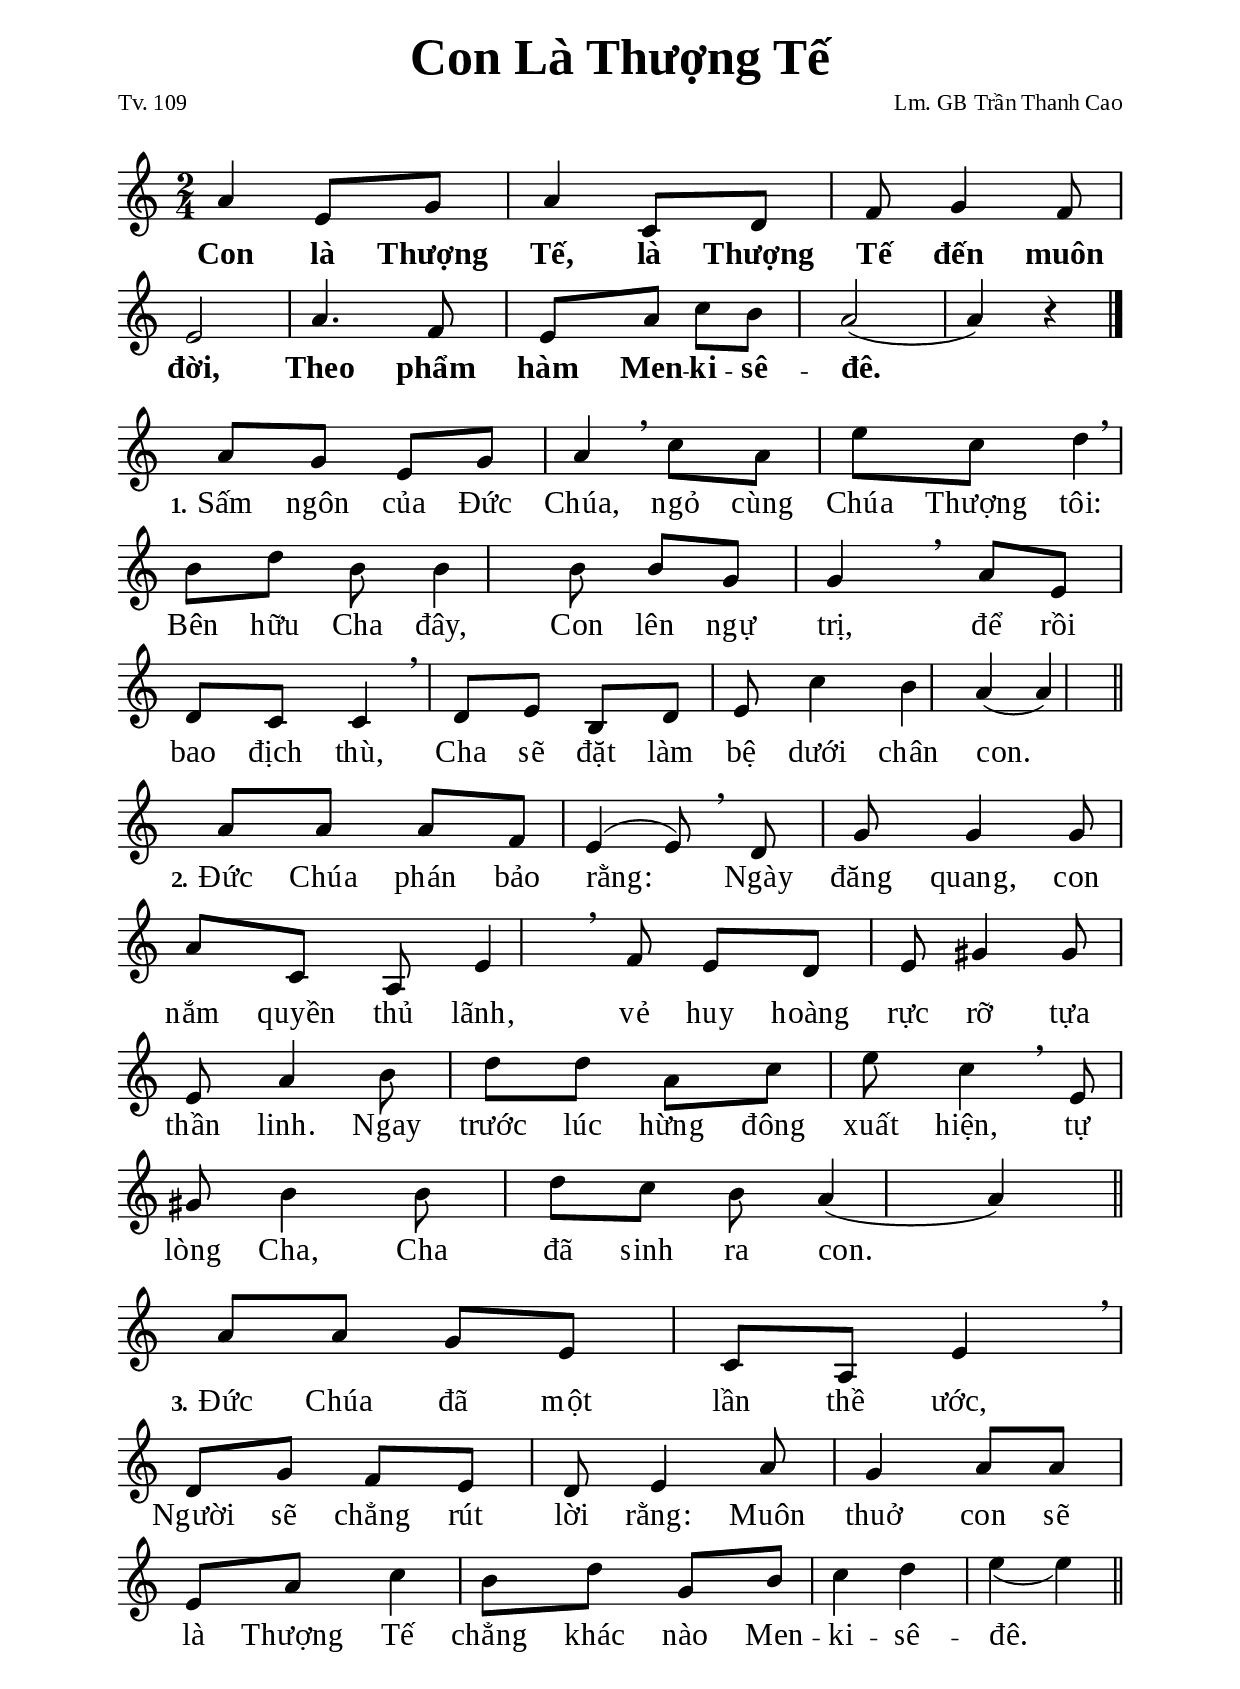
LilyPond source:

% Cài đặt chung
\version "2.20.0"
\include "english.ly"

\header {
  title = \markup { \fontsize #3 "Con Là Thượng Tế" }
  poet = "Tv. 109"
  composer = "Lm. GB Trần Thanh Cao"
  arranger = " "
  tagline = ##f
}


\paper {
  #(set-paper-size "a4")
  top-margin = 10\mm
  bottom-margin = 10\mm
  left-margin = 20\mm
  right-margin = 20\mm
  indent = #0
  #(define fonts
    (make-pango-font-tree
      "Liberation Serif"
      "Liberation Serif"
      "Liberation Serif"
      (/ 20 20)))
  page-count = #1
}

% Nhạc điệp khúc
nhacDiepKhuc= \relative c'' {

  a4 e8 g |
  a4 c,8 d |
  f g4 f8 |
  e2 |
  a4. f8 |
  e a c b |
  a2 ( |
  a4) r \bar "|."
}

% Nhạc phiên khúc
nhacPhienKhucMot = \relative c'' {

  a8 g e g a4 \breathe
  c8 a e' c d4 \breathe
  b8 d b b4 b8 b g g4 \breathe
  a8 e d c c4 \breathe
  d8 e b d e c'4 b a (a) \bar "||"
}

nhacPhienKhucHai = \relative c'' {

  a8 a a f e4 ^(e8) \breathe
  d g g4 g8 a c, a e'4 \breathe
  f8 e d e gs4 gs8 e a4
  b8 d d a c e c4 \breathe
  e,8 gs b4 b8 d c b a4 (a) \bar "||"
}

nhacPhienKhucBa = \relative c'' {
 
  a8 a g e c a e'4 \breathe
  d8 g f e d e4
  a8 g4 a8 a e a c4
  b8 d g, b c4 d e _(e) \bar "||"
}

% Lời điệp khúc
loiDiepKhuc = \lyricmode {
   Con là Thượng Tế, là Thượng Tế đến muôn đời,
  Theo phẩm hàm Men -- ki -- sê -- đê.
}

% Lời phiên khúc
loiPhienKhucMot = \lyricmode {
  \set stanza = #"1."
  Sấm ngôn của Đức Chúa, ngỏ cùng Chúa Thượng tôi:
  Bên hữu Cha đây, Con lên ngự trị,
  để rồi bao địch thù, Cha sẽ đặt làm bệ dưới chân con.
}

loiPhienKhucHai = \lyricmode {
  \set stanza = #"2."
  Đức Chúa phán bảo rằng:
  Ngày đăng quang, con nắm quyền thủ lãnh,
  vẻ huy hoàng rực rỡ tựa thần linh.
  Ngay trước lúc hừng đông xuất hiện,
  tự lòng Cha, Cha đã sinh ra con.
}

loiPhienKhucBa = \lyricmode {
  \set stanza = #"3."
  Đức Chúa đã một lần thề ước,
  Người sẽ chẳng rút lời rằng:
  Muôn thuở con sẽ là Thượng Tế
  chẳng khác nào Men -- ki -- sê -- đê.
}


% Dàn trang
\score {
  \new ChoirStaff <<
    \new Staff = diepKhuc \with {
        \consists "Merge_rests_engraver"
        \magnifyStaff #(magstep +1)
      }
      <<
      \new Voice = beSop {
        \key c \major \time 2/4 \stemNeutral \nhacDiepKhuc
      }
    >>
    \new Lyrics \lyricsto beSop \loiDiepKhuc
  >>
  \layout {
    \override Lyrics.LyricText.font-series = #'bold
    \override Lyrics.LyricText.font-size = #+3
    \override Lyrics.LyricSpace.minimum-distance = #4.0
    \override Score.BarNumber.break-visibility = ##(#f #f #f)
    \override Score.SpacingSpanner.uniform-stretching = ##t
  }
}

\score {
  \new ChoirStaff <<
    \new Staff = phienKhuc \with {
        \magnifyStaff #(magstep +1)
      }
      <<
      \new Voice = beSop {
        \key c \major \time 2/4 \nhacPhienKhucMot
      }
    >>
    \new Lyrics \lyricsto beSop \loiPhienKhucMot
  >>
  \layout {
    \override Staff.TimeSignature.transparent = ##t
    \override Lyrics.LyricText.font-size = #+3
    \override Lyrics.LyricSpace.minimum-distance = #3.0
    \override Score.BarNumber.break-visibility = ##(#f #f #f)
    \override Score.SpacingSpanner.uniform-stretching = ##t
    \set Score.barAlways = ##t
    \set Score.defaultBarType = ""
  } 
}

\score {
  \new ChoirStaff <<
    \new Staff = phienKhuc \with {
        \magnifyStaff #(magstep +1)
      }
      <<
      \new Voice = beSop {
        \key c \major \time 2/4 \nhacPhienKhucHai
      }
    >>
    \new Lyrics \lyricsto beSop \loiPhienKhucHai
  >>
  \layout {
    \override Staff.TimeSignature.transparent = ##t
    \override Lyrics.LyricText.font-size = #+3
    \override Lyrics.LyricSpace.minimum-distance = #3.5
    \override Score.BarNumber.break-visibility = ##(#f #f #f)
    \override Score.SpacingSpanner.uniform-stretching = ##t
    \set Score.barAlways = ##t
    \set Score.defaultBarType = ""
  } 
}

\score {
  \new ChoirStaff <<
    \new Staff = phienKhuc \with {
        \magnifyStaff #(magstep +1)
      }
      <<
      \new Voice = beSop {
        \key c \major \time 2/4 \nhacPhienKhucBa
      }
    >>
    \new Lyrics \lyricsto beSop \loiPhienKhucBa
  >>
  \layout {
    \override Staff.TimeSignature.transparent = ##t
    \override Lyrics.LyricText.font-size = #+3
    \override Lyrics.LyricSpace.minimum-distance = #3.5
    \override Score.BarNumber.break-visibility = ##(#f #f #f)
    \override Score.SpacingSpanner.uniform-stretching = ##t
    \set Score.barAlways = ##t
    \set Score.defaultBarType = ""
  } 
}
